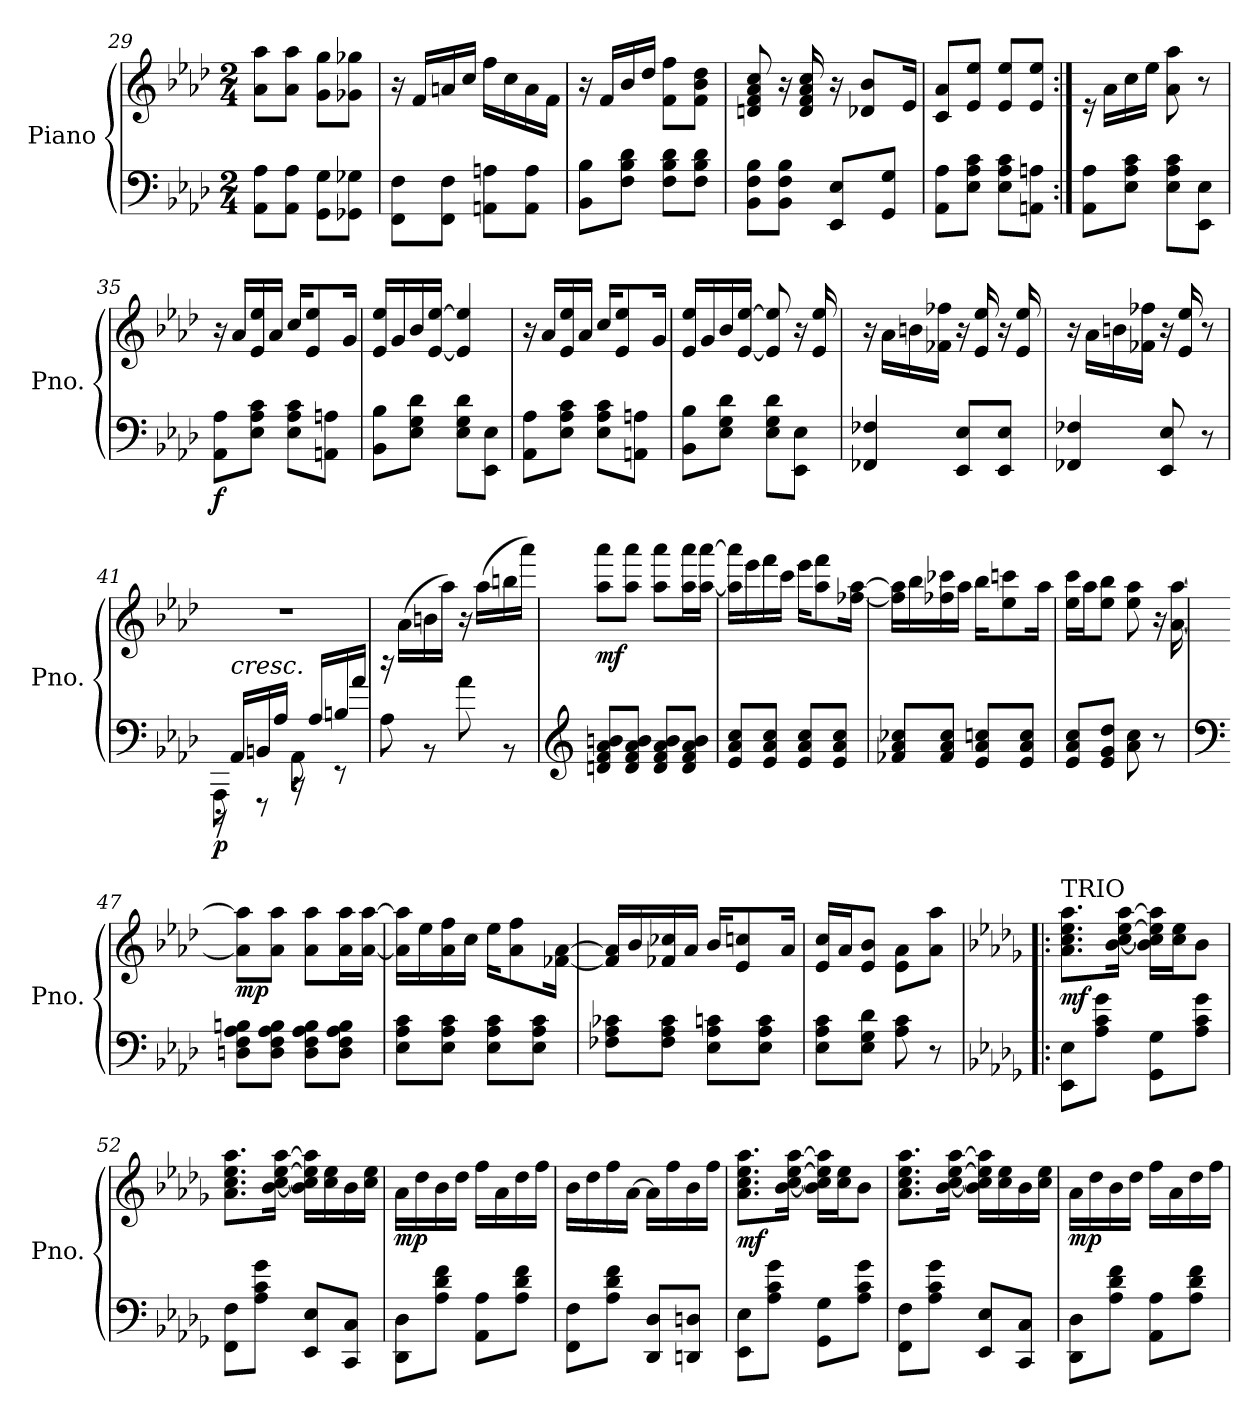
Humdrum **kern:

**kern	**kern	**dynam
*part1	*part1	*part1
*staff2	*staff1	*staff1/2
*I"Piano	*	*
*I'Pno.	*	*
*clefF4	*clefG2	*
*k[b-e-a-d-]	*k[b-e-a-d-]	*
*M2/4	*M2/4	*
=29	=29	=29
8AA-\ 8A-\L	8a-\ 8aa-\L	.
8AA-\ 8A-\J	8a-\ 8aa-\J	.
8GG\ 8G\L	8g\ 8gg\L	.
8GG-X\ 8G-X\J	8g-X\ 8gg-X\J	.
!!LO:LB:g=z
=30	=30	=30
8FF\ 8F\L	16r	.
.	16f/LL	.
8FF\ 8F\J	16an/	.
.	16cc/JJ	.
8AAn\ 8An\L	16ff\LL	.
.	16cc\	.
8AA\ 8A\J	16a\	.
.	16f\JJ	.
=31	=31	=31
8BB-\ 8B-\L	16r	.
.	16f/LL	.
8F\ 8B-\ 8d-\J	16b-/	.
.	16dd-/JJ	.
8F\ 8B-\ 8d-\L	8f\ 8ff\L	.
8F\ 8B-\ 8d-\J	8f\ 8b-\ 8dd-\J	.
=32	=32	=32
8BB-\ 8F\ 8B-\L	8dn/ 8f/ 8a-/ 8cc/	.
8BB-\ 8F\ 8B-\J	16r	.
.	16d/ 16f/ 16a-/ 16cc/	.
8EE-/ 8E-/L	16r	.
.	8d-X/ 8b-/L	.
8GG/ 8G/J	.	.
.	16e-/Jk	.
=33	=33	=33
8AA-\ 8A-\L	8c/ 8a-/L	.
8E-\ 8A-\ 8c\J	8e-/ 8ee-/J	.
8E-\ 8A-\ 8c\L	8e-/ 8ee-/L	.
8AAn\ 8An\J	8e-/ 8ee-/J	.
=34:|!	=34:|!	=34:|!
8AA-\ 8A-\L	16re	.
.	16a-\LL	.
8E-\ 8A-\ 8c\J	16cc\	.
.	16ee-\JJ	.
8E-\ 8A-\ 8c\L	8a-\ 8aa-\	.
8EE-\ 8E-\J	8r	.
=35	=35	=35
!	!	!LO:DY:b=2
8AA-\ 8A-\L	16r	f
.	16a-/LL	.
8E-\ 8A-\ 8c\J	16e-/ 16ee-/	.
.	16a-/JJ	.
8E-\ 8A-\ 8c\L	16cc/KL	.
.	8e-/ 8ee-/	.
8AAn\ 8An\J	.	.
.	16g/Jk	.
!!LO:LB:g=z
=36	=36	=36
8BB-\ 8B-\L	16e-/ 16ee-/LL	.
.	16g/	.
8E-\ 8G\ 8d-\J	16b-/	.
.	[16e-/ [16ee-/JJ	.
8E-\ 8G\ 8d-\L	4e-/] 4ee-/]	.
8EE-\ 8E-\J	.	.
=37	=37	=37
8AA-\ 8A-\L	16r	.
.	16a-/LL	.
8E-\ 8A-\ 8c\J	16e-/ 16ee-/	.
.	16a-/JJ	.
8E-\ 8A-\ 8c\L	16cc/KL	.
.	8e-/ 8ee-/	.
8AAn\ 8An\J	.	.
.	16g/Jk	.
=38	=38	=38
8BB-\ 8B-\L	16e-/ 16ee-/LL	.
.	16g/	.
8E-\ 8G\ 8d-\J	16b-/	.
.	[16e-/ [16ee-/JJ	.
8E-\ 8G\ 8d-\L	8e-/] 8ee-/]	.
8EE-\ 8E-\J	16r	.
.	16e-/ 16ee-/	.
=39	=39	=39
4FF-X/ 4F-X/	16r	.
.	16a-\LL	.
.	16bn\	.
.	16f-X\ 16ff-X\JJ	.
8EE-/ 8E-/L	16r	.
.	16e-/ 16ee-/	.
8EE-/ 8E-/J	16r	.
.	16e-/ 16ee-/	.
=40	=40	=40
4FF-X/ 4F-X/	16r	.
.	16a-\LL	.
.	16bn\	.
.	16f-X\ 16ff-X\JJ	.
8EE-/ 8E-/	16r	.
.	16e-/ 16ee-/	.
8r	8r	.
!!LO:PB:g=z
=41	=41	=41
*^	*	*
!	!	!	!LO:DY:b=2
8AAA-\	16r	2r	p
!	!LO:TX:a:i:t=cresc.	!	!
.	16AA-/LL	.	.
8rFFF	16BBn/	.	.
.	16A-/JJ	.	.
8AA-\	16r	.	.
.	16A-/LL	.	.
8rEE	16Bn/	.	.
.	16a-/JJ	.	.
*v	*v	*	*
=42	=42	=42
*	*^	*
8A-\	8rgggyy	16rA	.
.	.	(>16a-\LL	.
8rBB	8reeeyy	16bn\	.
.	.	16aa-\JJ)	.
8a-\	8rgggyy	16r	.
.	.	(>16aa-\LL	.
8rBB	8rgggyy	16bbn\	.
.	.	16aaa-\JJ)	.
*	*v	*v	*
=43	=43	=43
*clefG2	*	*
*	*^	*
!	!	!	!LO:DY:b
*	*v	*v	*
8dn/ 8f/ 8a-/ 8bn/L	8aa-\ 8aaa-\L	mf
8d/ 8f/ 8a-/ 8b/J	8aa-\ 8aaa-\J	.
8d/ 8f/ 8a-/ 8b/L	8aa-\ 8aaa-\L	.
8d/ 8f/ 8a-/ 8b/J	16aa-\ 16aaa-\L	.
.	[16aa-\ [16aaa-\JJ	.
=44	=44	=44
8e-/ 8a-/ 8cc/L	16aa-\] 16aaa-\]LL	.
.	16eee-\	.
8e-/ 8a-/ 8cc/J	16fff\	.
.	16ccc\JJ	.
8e-/ 8a-/ 8cc/L	16eee-\KL	.
.	8aa-\ 8fff\	.
8e-/ 8a-/ 8cc/J	.	.
.	[16ff-X\ [16aa-\Jk	.
!!LO:LB:g=z
=45	=45	=45
8f-X/ 8a-/ 8cc-X/L	16ff-\] 16aa-\]LL	.
.	16bb-\	.
8f-/ 8a-/ 8cc-/J	16ff-X\ 16ccc-X\	.
.	16aa-\JJ	.
8e-/ 8a-/ 8ccn/L	16bb-\KL	.
.	8ee-\ 8cccn\	.
8e-/ 8a-/ 8cc/J	.	.
.	16aa-\Jk	.
=46	=46	=46
8e-/ 8a-/ 8cc/L	16ee-\ 16ccc\LL	.
.	16aa-\J	.
8e-/ 8g/ 8dd-/J	8ee-\ 8bb-\J	.
8a-\ 8cc\	8ee-\ 8aa-\	.
8r	16r	.
.	[16a-\ [16aa-\	.
=47	=47	=47
*clefF4	*	*
!	!	!LO:DY:b
8Dn\ 8F\ 8A-\ 8Bn\L	8a-\] 8aa-\]L	mp
8D\ 8F\ 8A-\ 8B\J	8a-\ 8aa-\J	.
8D\ 8F\ 8A-\ 8B\L	8a-\ 8aa-\L	.
8D\ 8F\ 8A-\ 8B\J	16a-\ 16aa-\L	.
.	[16a-\ [16aa-\JJ	.
=48	=48	=48
8E-\ 8A-\ 8c\L	16a-\] 16aa-\]LL	.
.	16ee-\	.
8E-\ 8A-\ 8c\J	16a-\ 16ff\	.
.	16cc\JJ	.
8E-\ 8A-\ 8c\L	16ee-\KL	.
.	8a-\ 8ff\	.
8E-\ 8A-\ 8c\J	.	.
.	[16f-X\ [16a-\Jk	.
=49	=49	=49
8F-X\ 8A-\ 8c-X\L	16f-/] 16a-/]LL	.
.	16b-/	.
8F-\ 8A-\ 8c-\J	16f-X/ 16cc-X/	.
.	16a-/JJ	.
8E-\ 8A-\ 8cn\L	16b-/KL	.
.	8e-/ 8ccn/	.
8E-\ 8A-\ 8c\J	.	.
.	16a-/Jk	.
!!LO:LB:g=z
=50	=50	=50
8E-\ 8A-\ 8c\L	16e-/ 16cc/LL	.
.	16a-/J	.
8E-\ 8G\ 8d-\J	8e-/ 8b-/J	.
8A-\ 8c\	8e-\ 8a-\L	.
8r	8a-\ 8aa-\J	.
=51!|:	=51!|:	=51!|:
*k[b-e-a-d-g-]	*k[b-e-a-d-g-]	*
!	!LO:TX:a:t=TRIO	!
!	!	!LO:DY:b
8EE-\ 8E-\L	8.a-\ 8.cc\ 8.ee-\ 8.aa-\L	mf
8A-\ 8c\ 8g-\J	.	.
.	[16b-\ [16cc\ [16ee-\ [16aa-\Jk	.
8GG-\ 8G-\L	16b-\] 16cc\] 16ee-\] 16aa-\]LL	.
.	16cc\ 16ee-\J	.
8A-\ 8c\ 8g-\J	8b-\J	.
=52	=52	=52
8FF\ 8F\L	8.a-\ 8.cc\ 8.ee-\ 8.aa-\L	.
8A-\ 8c\ 8g-\J	.	.
.	[16b-\ [16cc\ [16ee-\ [16aa-\Jk	.
8EE-/ 8E-/L	16b-\] 16cc\] 16ee-\] 16aa-\]LL	.
.	16cc\ 16ee-\	.
8CC/ 8C/J	16b-\	.
.	16cc\ 16ee-\JJ	.
=53	=53	=53
!	!	!LO:DY:b
8DD-\ 8D-\L	16a-\LL	mp
.	16dd-\	.
8A-\ 8d-\ 8f\J	16b-\	.
.	16dd-\JJ	.
8AA-\ 8A-\L	16ff\LL	.
.	16a-\	.
8A-\ 8d-\ 8f\J	16dd-\	.
.	16ff\JJ	.
=54	=54	=54
8FF\ 8F\L	16b-\LL	.
.	16dd-\	.
8A-\ 8d-\ 8f\J	16ff\	.
.	[16a-\JJ	.
8DD-/ 8D-/L	16a-\LL]	.
.	16ff\	.
8DDn/ 8Dn/J	16b-\	.
.	16ff\JJ	.
!!LO:PB:g=z
=55	=55	=55
!	!	!LO:DY:b
8EE-\ 8E-\L	8.a-\ 8.cc\ 8.ee-\ 8.aa-\L	mf
8A-\ 8c\ 8g-\J	.	.
.	[16b-\ [16cc\ [16ee-\ [16aa-\Jk	.
8GG-\ 8G-\L	16b-\] 16cc\] 16ee-\] 16aa-\]LL	.
.	16cc\ 16ee-\J	.
8A-\ 8c\ 8g-\J	8b-\J	.
=56	=56	=56
8FF\ 8F\L	8.a-\ 8.cc\ 8.ee-\ 8.aa-\L	.
8A-\ 8c\ 8g-\J	.	.
.	[16b-\ [16cc\ [16ee-\ [16aa-\Jk	.
8EE-/ 8E-/L	16b-\] 16cc\] 16ee-\] 16aa-\]LL	.
.	16cc\ 16ee-\	.
8CC/ 8C/J	16b-\	.
.	16cc\ 16ee-\JJ	.
=57	=57	=57
!	!	!LO:DY:b
8DD-\ 8D-\L	16a-\LL	mp
.	16dd-\	.
8A-\ 8d-\ 8f\J	16b-\	.
.	16dd-\JJ	.
8AA-\ 8A-\L	16ff\LL	.
.	16a-\	.
8A-\ 8d-\ 8f\J	16dd-\	.
.	16ff\JJ	.
=	=	=
*-	*-	*-
